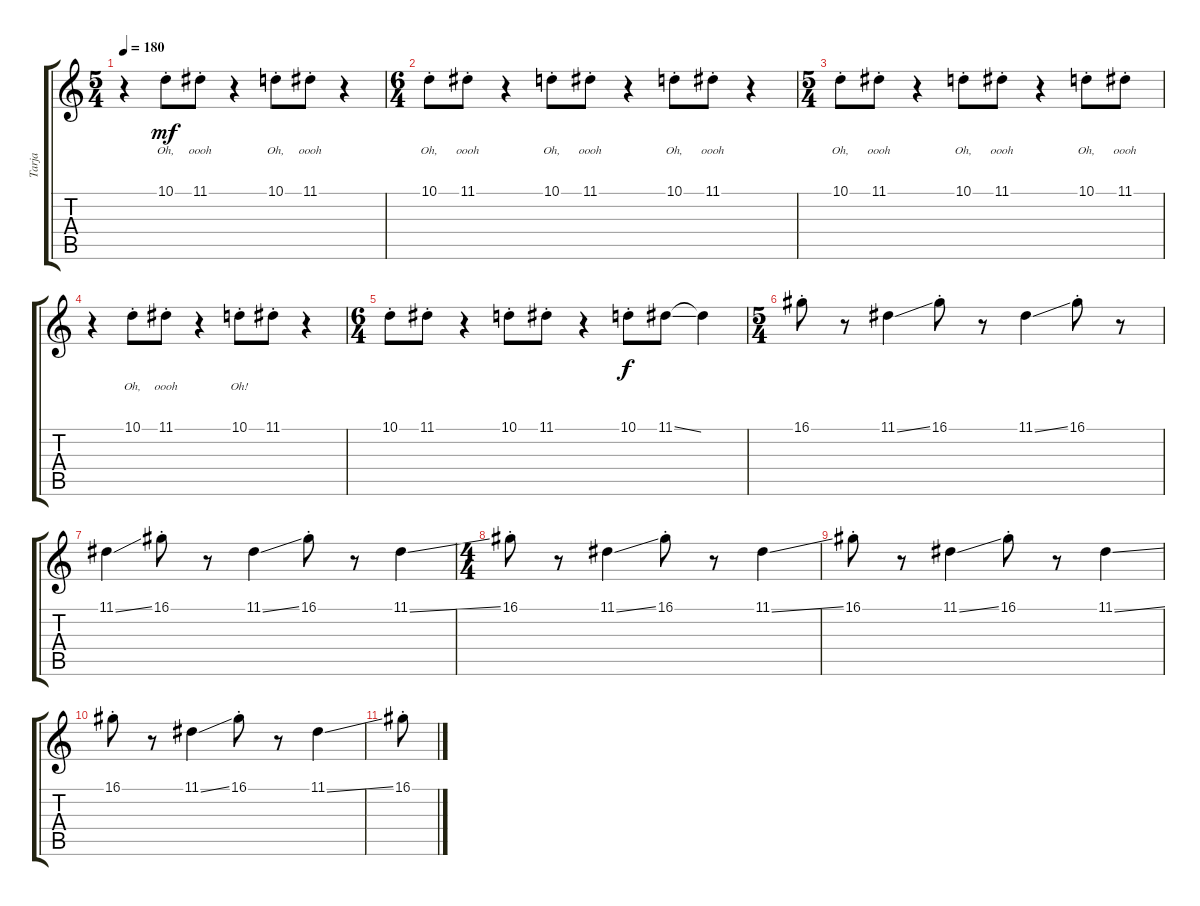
\track ("Tarja" "Tarja") {instrument pad4choir}
\staff {score tabs}
\tuning (E4 B3 G3 D3 A2 E2) {hide}
\ts (5 4)
\tempo 180
\clef g2
\ks c
r.4{dy mf} 10.1{st}.8{lyrics (0 "Oh,") lyrics (1 "") lyrics (2 "") lyrics (3 "") lyrics (4 "")} 11.1{st}.8{lyrics (0 "oooh") lyrics (1 "") lyrics (2 "") lyrics (3 "") lyrics (4 "")} r.4 10.1{st}.8{lyrics (0 "Oh,") lyrics (1 "") lyrics (2 "") lyrics (3 "") lyrics (4 "")} 11.1{st}.8{lyrics (0 "oooh") lyrics (1 "") lyrics (2 "") lyrics (3 "") lyrics (4 "")} r.4 |
\ts (6 4)
10.1{st}.8{lyrics (0 "Oh,") lyrics (1 "") lyrics (2 "") lyrics (3 "") lyrics (4 "")} 11.1{st}.8{lyrics (0 "oooh") lyrics (1 "") lyrics (2 "") lyrics (3 "") lyrics (4 "")} r.4 10.1{st}.8{lyrics (0 "Oh,") lyrics (1 "") lyrics (2 "") lyrics (3 "") lyrics (4 "")} 11.1{st}.8{lyrics (0 "oooh") lyrics (1 "") lyrics (2 "") lyrics (3 "") lyrics (4 "")} r.4 10.1{st}.8{lyrics (0 "Oh,") lyrics (1 "") lyrics (2 "") lyrics (3 "") lyrics (4 "")} 11.1{st}.8{lyrics (0 "oooh") lyrics (1 "") lyrics (2 "") lyrics (3 "") lyrics (4 "")} r.4 |
\ts (5 4)
10.1{st}.8{lyrics (0 "Oh,") lyrics (1 "") lyrics (2 "") lyrics (3 "") lyrics (4 "")} 11.1{st}.8{lyrics (0 "oooh") lyrics (1 "") lyrics (2 "") lyrics (3 "") lyrics (4 "")} r.4 10.1{st}.8{lyrics (0 "Oh,") lyrics (1 "") lyrics (2 "") lyrics (3 "") lyrics (4 "")} 11.1{st}.8{lyrics (0 "oooh") lyrics (1 "") lyrics (2 "") lyrics (3 "") lyrics (4 "")} r.4 10.1{st}.8{lyrics (0 "Oh,") lyrics (1 "") lyrics (2 "") lyrics (3 "") lyrics (4 "")} 11.1{st}.8{lyrics (0 "oooh") lyrics (1 "") lyrics (2 "") lyrics (3 "") lyrics (4 "")} |
r.4 10.1{st}.8{lyrics (0 "Oh,") lyrics (1 "") lyrics (2 "") lyrics (3 "") lyrics (4 "")} 11.1{st}.8{lyrics (0 "oooh") lyrics (1 "") lyrics (2 "") lyrics (3 "") lyrics (4 "")} r.4 10.1{st}.8{lyrics (0 "Oh!") lyrics (1 "") lyrics (2 "") lyrics (3 "") lyrics (4 "")} 11.1{st}.8 r.4 |
\ts (6 4)
10.1{st}.8 11.1{st}.8 r.4 10.1{st}.8 11.1{st}.8 r.4 10.1{st}.8{dy f} 11.1{ss}.8 11.1{t}.4 |
\ts (5 4)
16.1{st}.8 r.8 11.1{ss}.4 16.1{st}.8 r.8 11.1{ss}.4 16.1{st}.8 r.8 |
11.1{ss}.4 16.1{st}.8 r.8 11.1{ss}.4 16.1{st}.8 r.8 11.1{ss}.4 |
\ts (4 4)
16.1{st}.8 r.8 11.1{ss}.4 16.1{st}.8 r.8 11.1{ss}.4 |
16.1{st}.8 r.8 11.1{ss}.4 16.1{st}.8 r.8 11.1{ss}.4 |
16.1{st}.8 r.8 11.1{ss}.4 16.1{st}.8 r.8 11.1{ss}.4 |
16.1{st}.8
